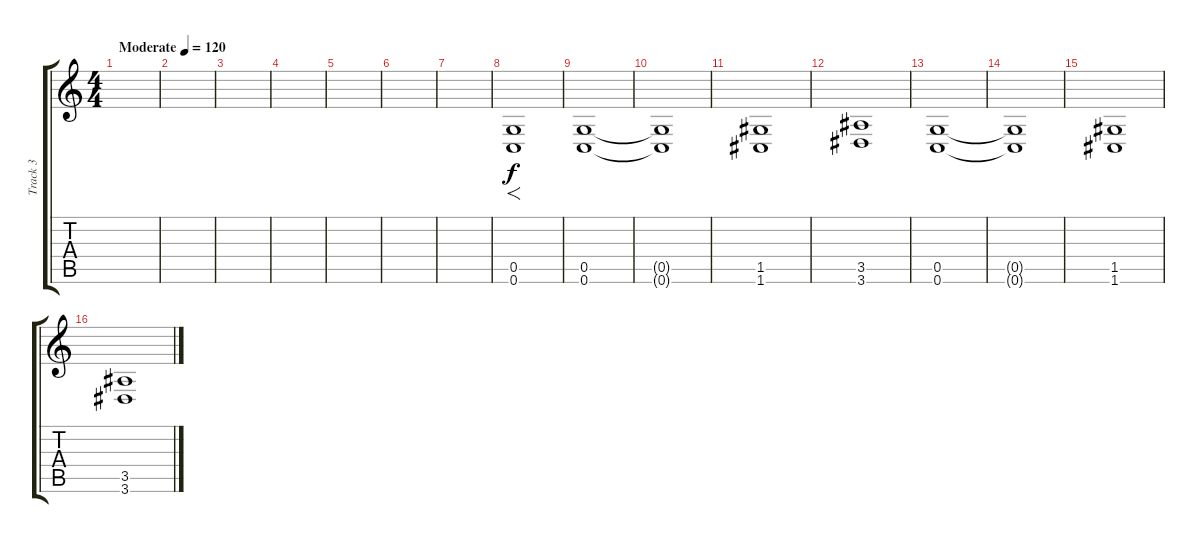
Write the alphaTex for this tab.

\track ("Track 3" "Track 3") {instrument distortionguitar}
\staff {score tabs}
\tuning (D4 A3 F3 C3 G2 C2) {hide}
\ts (4 4)
\tempo (120 "Moderate")
\clef g2
\ks c
|
|
|
|
|
|
|
(0.5 0.6).1{f} |
(0.5 0.6).1 |
(0.5{t} 0.6{t}).1 |
(1.5 1.6).1 |
(3.5 3.6).1 |
(0.5 0.6).1 |
(0.5{t} 0.6{t}).1 |
(1.5 1.6).1 |
(3.5 3.6).1
